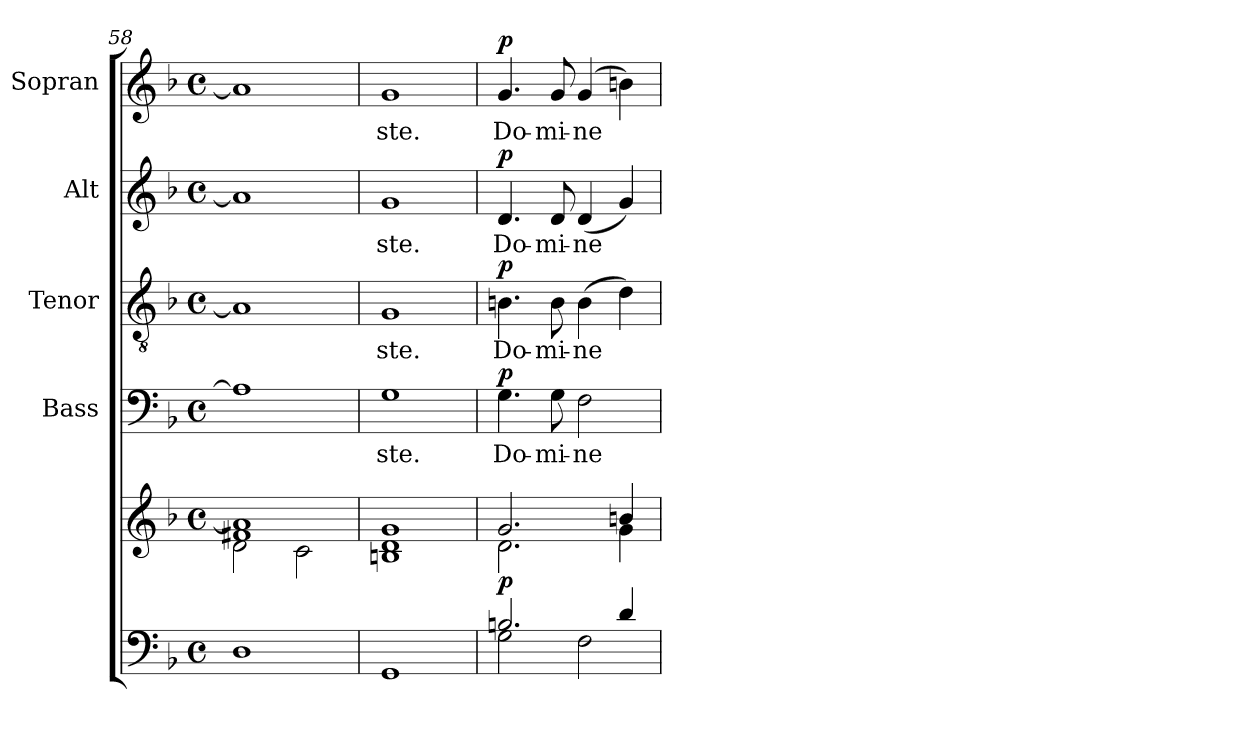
**kern	**kern	**dynam	**kern	**text	**dynam	**kern	**text	**dynam	**kern	**text	**dynam	**kern	**text	**dynam
*part5	*part5	*part5	*part4	*part4	*part4	*part3	*part3	*part3	*part2	*part2	*part2	*part1	*part1	*part1
*staff6	*staff5	*staff5/6	*staff4	*staff4	*staff4	*staff3	*staff3	*staff3	*staff2	*staff2	*staff2	*staff1	*staff1	*staff1
*	*	*	*I"Bass	*	*	*I"Tenor	*	*	*I"Alt	*	*	*I"Sopran	*	*
*	*	*	*I'B.	*	*	*I'T.	*	*	*I'A.	*	*	*I'S.	*	*
*clefF4	*clefG2	*	*clefF4	*	*	*clefGv2	*	*	*clefG2	*	*	*clefG2	*	*
*k[b-]	*k[b-]	*	*k[b-]	*	*	*k[b-]	*	*	*k[b-]	*	*	*k[b-]	*	*
*F:	*F:	*	*F:	*	*	*F:	*	*	*F:	*	*	*F:	*	*
*M4/4	*M4/4	*	*M4/4	*	*	*M4/4	*	*	*M4/4	*	*	*M4/4	*	*
*met(c)	*met(c)	*	*met(c)	*	*	*met(c)	*	*	*met(c)	*	*	*met(c)	*	*
=58	=58	=58	=58	=58	=58	=58	=58	=58	=58	=58	=58	=58	=58	=58
*	*^	*	*	*	*	*	*	*	*	*	*	*	*	*
1D	1f#X 1a]	2d\	.	1A]	.	.	1A]	.	.	1a]	.	.	1a]	.	.
.	.	2c\	.	.	.	.	.	.	.	.	.	.	.	.	.
!!LO:LB:g=z
=59	=59	=59	=59	=59	=59	=59	=59	=59	=59	=59	=59	=59	=59	=59	=59
!	!	!	!	!	!LO:LY:b	!	!	!LO:LY:b	!	!	!LO:LY:b	!	!	!LO:LY:b	!
1GG	1g	1Bn 1d	.	1G	-ste.	.	1G	-ste.	.	1g	-ste.	.	1g	-ste.	.
=60	=60	=60	=60	=60	=60	=60	=60	=60	=60	=60	=60	=60	=60	=60	=60
*^	*	*	*	*	*	*	*	*	*	*	*	*	*	*	*
!	!	!	!	!LO:DY:b	!	!LO:LY:b	!LO:DY:a	!	!LO:LY:b	!LO:DY:a	!	!LO:LY:b	!LO:DY:a	!	!LO:LY:b	!LO:DY:a
2.Bn/	2G\	2.g/	2.d\	p	4.G\	Do-	p	4.Bn\	Do-	p	4.d/	Do-	p	4.g/	Do-	p
!	!	!	!	!	!	!LO:LY:b	!	!	!LO:LY:b	!	!	!LO:LY:b	!	!	!LO:LY:b	!
.	.	.	.	.	8G\	-mi-	.	8B\	-mi-	.	8d/	-mi-	.	8g/	-mi-	.
!	!	!	!	!	!	!LO:LY:b	!	!	!LO:LY:b	!	!	!LO:LY:b	!	!	!LO:LY:b	!
.	2F\	.	.	.	2F\	-ne	.	(>4B\	-ne	.	(<4d/	-ne	.	(4g/	-ne	.
4d/	.	4bn/	4g\	.	.	.	.	4d\)	.	.	4g/)	.	.	4bn\)	.	.
*v	*v	*	*	*	*	*	*	*	*	*	*	*	*	*	*	*
*	*v	*v	*	*	*	*	*	*	*	*	*	*	*	*	*
=	=	=	=	=	=	=	=	=	=	=	=	=	=	=
*-	*-	*-	*-	*-	*-	*-	*-	*-	*-	*-	*-	*-	*-	*-
